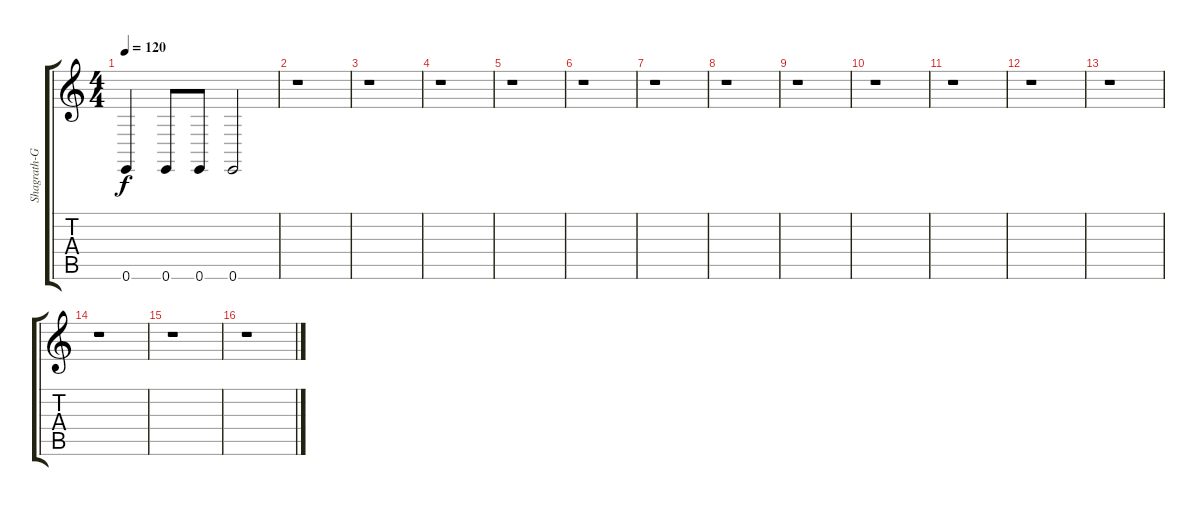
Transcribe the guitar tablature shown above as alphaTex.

\track ("Shagrath-Growls" "Shagrath-G") {instrument tuba}
\staff {score tabs}
\tuning (E4 B3 G3 D3 A2 E2) {hide}
\ts (4 4)
\tempo 120
\clef g2
\ks c
0.6.4{dy f} 0.6.8 0.6.8 0.6.2 |
r.1 |
r.1 |
r.1 |
r.1 |
r.1 |
r.1 |
r.1 |
r.1 |
r.1 |
r.1 |
r.1 |
r.1 |
r.1 |
r.1 |
r.1
